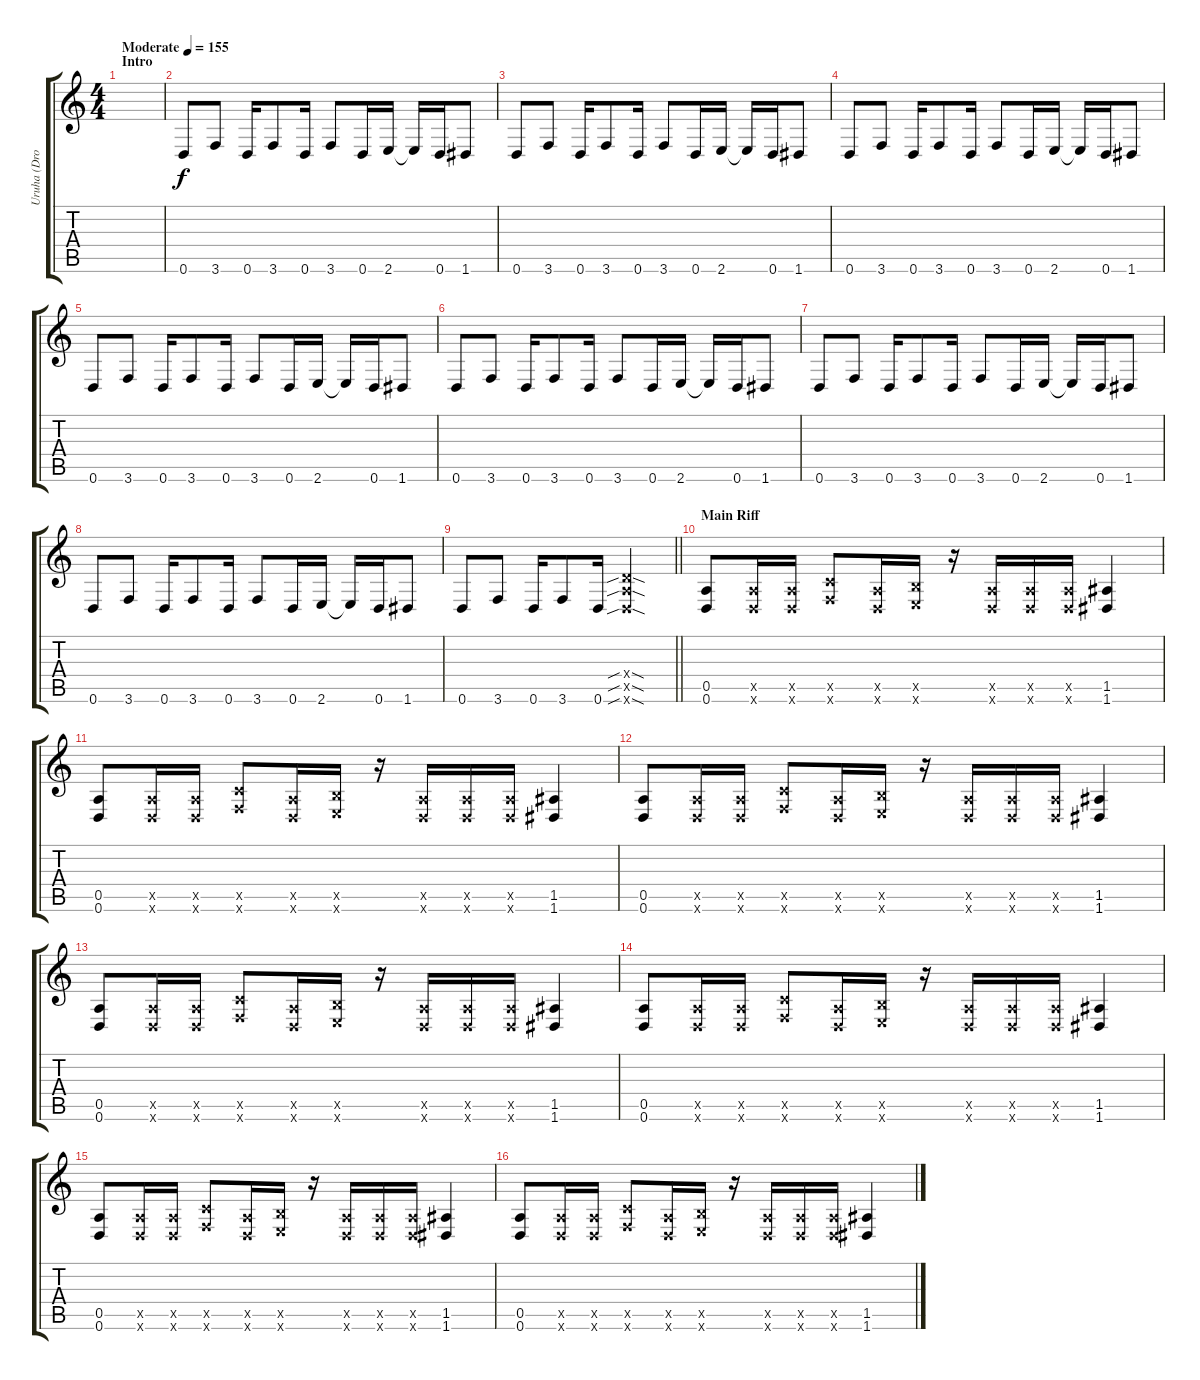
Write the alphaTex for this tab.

\track ("Uruha (Drop D)" "Uruha (Dro") {instrument overdrivenguitar}
\staff {score tabs}
\tuning (E4 B3 G3 D3 A2 D2) {hide}
\ts (4 4)
\section ("" "Intro")
\tempo (155 "Moderate")
\clef g2
\ks c
|
0.6.8 3.6.8 0.6.16 3.6.8 0.6.16 3.6.8 0.6.16 2.6.16 2.6{t}.16 0.6.16 1.6.8 |
0.6.8 3.6.8 0.6.16 3.6.8 0.6.16 3.6.8 0.6.16 2.6.16 2.6{t}.16 0.6.16 1.6.8 |
0.6.8 3.6.8 0.6.16 3.6.8 0.6.16 3.6.8 0.6.16 2.6.16 2.6{t}.16 0.6.16 1.6.8 |
0.6.8 3.6.8 0.6.16 3.6.8 0.6.16 3.6.8 0.6.16 2.6.16 2.6{t}.16 0.6.16 1.6.8 |
0.6.8 3.6.8 0.6.16 3.6.8 0.6.16 3.6.8 0.6.16 2.6.16 2.6{t}.16 0.6.16 1.6.8 |
0.6.8 3.6.8 0.6.16 3.6.8 0.6.16 3.6.8 0.6.16 2.6.16 2.6{t}.16 0.6.16 1.6.8 |
0.6.8 3.6.8 0.6.16 3.6.8 0.6.16 3.6.8 0.6.16 2.6.16 2.6{t}.16 0.6.16 1.6.8 |
\barLineRight lightlight
0.6.8 3.6.8 0.6.16 3.6.8 0.6.16 (0.4{sib sod x} 0.5{sib sod x} 0.6{sib sod x}).2 |
\section ("" "Main Riff")
(0.5 0.6).8 (0.5{x} 0.6{x}).16 (0.5{x} 0.6{x}).16 (3.5{x} 3.6{x}).8 (0.5{x} 0.6{x}).16 (2.5{x} 2.6{x}).16 r.16 (0.5{x} 0.6{x}).16 (0.5{x} 0.6{x}).16 (0.5{x} 0.6{x}).16 (1.5 1.6).4 |
(0.5 0.6).8 (0.5{x} 0.6{x}).16 (0.5{x} 0.6{x}).16 (3.5{x} 3.6{x}).8 (0.5{x} 0.6{x}).16 (2.5{x} 2.6{x}).16 r.16 (0.5{x} 0.6{x}).16 (0.5{x} 0.6{x}).16 (0.5{x} 0.6{x}).16 (1.5 1.6).4 |
(0.5 0.6).8 (0.5{x} 0.6{x}).16 (0.5{x} 0.6{x}).16 (3.5{x} 3.6{x}).8 (0.5{x} 0.6{x}).16 (2.5{x} 2.6{x}).16 r.16 (0.5{x} 0.6{x}).16 (0.5{x} 0.6{x}).16 (0.5{x} 0.6{x}).16 (1.5 1.6).4 |
(0.5 0.6).8 (0.5{x} 0.6{x}).16 (0.5{x} 0.6{x}).16 (3.5{x} 3.6{x}).8 (0.5{x} 0.6{x}).16 (2.5{x} 2.6{x}).16 r.16 (0.5{x} 0.6{x}).16 (0.5{x} 0.6{x}).16 (0.5{x} 0.6{x}).16 (1.5 1.6).4 |
(0.5 0.6).8 (0.5{x} 0.6{x}).16 (0.5{x} 0.6{x}).16 (3.5{x} 3.6{x}).8 (0.5{x} 0.6{x}).16 (2.5{x} 2.6{x}).16 r.16 (0.5{x} 0.6{x}).16 (0.5{x} 0.6{x}).16 (0.5{x} 0.6{x}).16 (1.5 1.6).4 |
(0.5 0.6).8 (0.5{x} 0.6{x}).16 (0.5{x} 0.6{x}).16 (3.5{x} 3.6{x}).8 (0.5{x} 0.6{x}).16 (2.5{x} 2.6{x}).16 r.16 (0.5{x} 0.6{x}).16 (0.5{x} 0.6{x}).16 (0.5{x} 0.6{x}).16 (1.5 1.6).4 |
(0.5 0.6).8 (0.5{x} 0.6{x}).16 (0.5{x} 0.6{x}).16 (3.5{x} 3.6{x}).8 (0.5{x} 0.6{x}).16 (2.5{x} 2.6{x}).16 r.16 (0.5{x} 0.6{x}).16 (0.5{x} 0.6{x}).16 (0.5{x} 0.6{x}).16 (1.5 1.6).4
